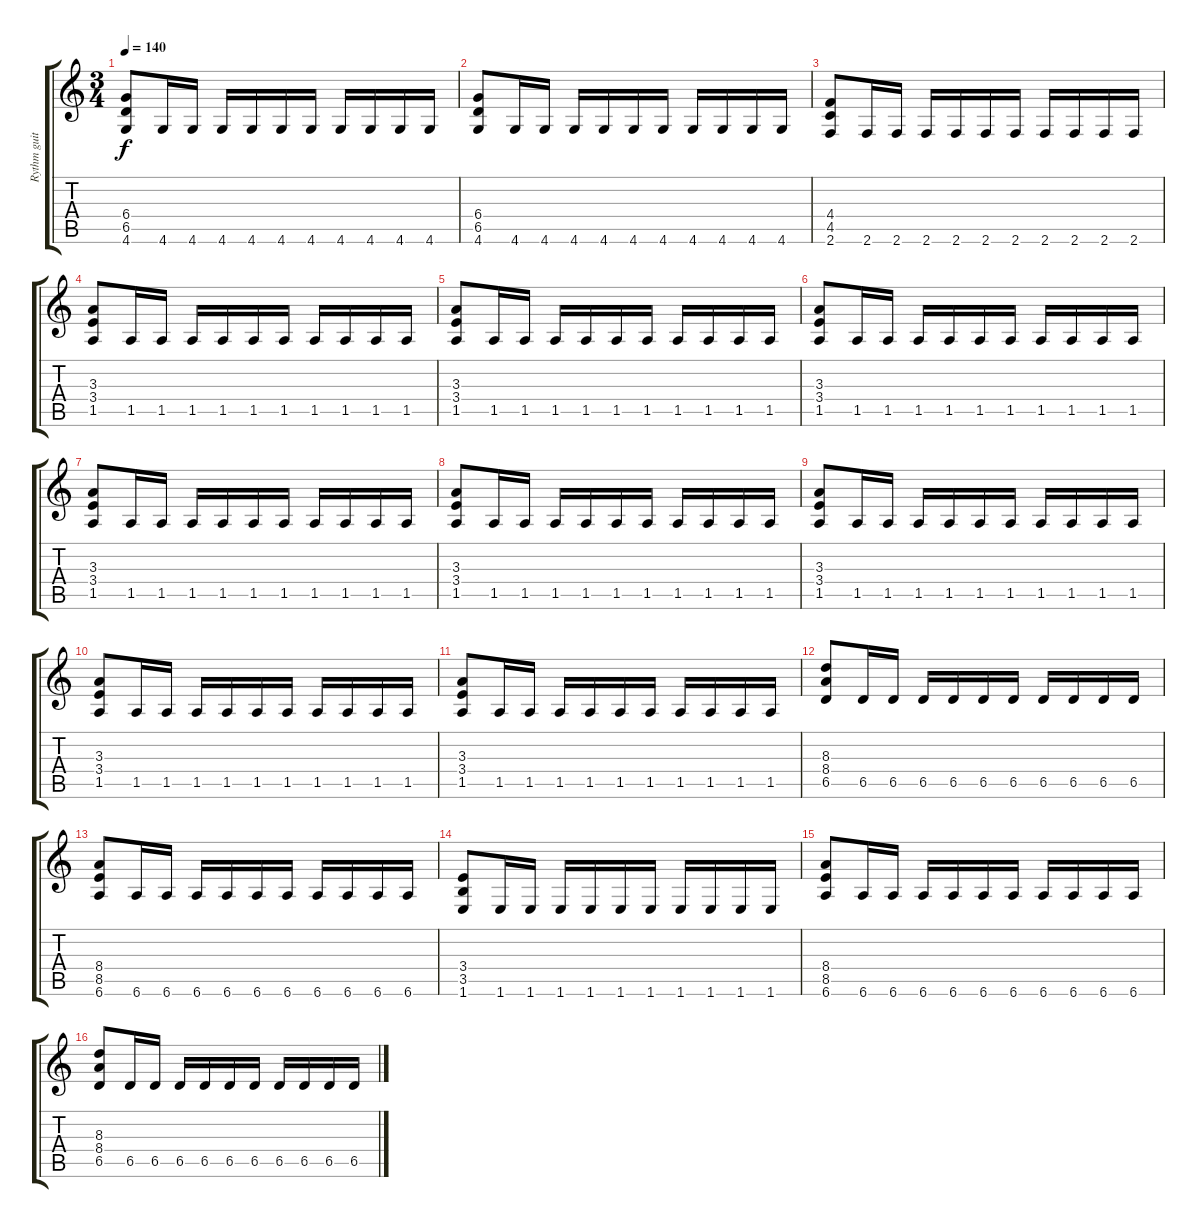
\track ("Rythm guitar" "Rythm guit") {instrument distortionguitar}
\staff {score tabs}
\tuning (Eb4 Bb3 Gb3 Db3 Ab2 Eb2) {hide}
\ts (3 4)
\tempo 140
\clef g2
\ks c
(6.4 6.5 4.6).8{dy f} 4.6.16 4.6.16 4.6.16 4.6.16 4.6.16 4.6.16 4.6.16 4.6.16 4.6.16 4.6.16 |
(6.4 6.5 4.6).8 4.6.16 4.6.16 4.6.16 4.6.16 4.6.16 4.6.16 4.6.16 4.6.16 4.6.16 4.6.16 |
(4.4 4.5 2.6).8 2.6.16 2.6.16 2.6.16 2.6.16 2.6.16 2.6.16 2.6.16 2.6.16 2.6.16 2.6.16 |
(3.3 3.4 1.5).8 1.5.16 1.5.16 1.5.16 1.5.16 1.5.16 1.5.16 1.5.16 1.5.16 1.5.16 1.5.16 |
(3.3 3.4 1.5).8 1.5.16 1.5.16 1.5.16 1.5.16 1.5.16 1.5.16 1.5.16 1.5.16 1.5.16 1.5.16 |
(3.3 3.4 1.5).8 1.5.16 1.5.16 1.5.16 1.5.16 1.5.16 1.5.16 1.5.16 1.5.16 1.5.16 1.5.16 |
(3.3 3.4 1.5).8 1.5.16 1.5.16 1.5.16 1.5.16 1.5.16 1.5.16 1.5.16 1.5.16 1.5.16 1.5.16 |
(3.3 3.4 1.5).8 1.5.16 1.5.16 1.5.16 1.5.16 1.5.16 1.5.16 1.5.16 1.5.16 1.5.16 1.5.16 |
(3.3 3.4 1.5).8 1.5.16 1.5.16 1.5.16 1.5.16 1.5.16 1.5.16 1.5.16 1.5.16 1.5.16 1.5.16 |
(3.3 3.4 1.5).8 1.5.16 1.5.16 1.5.16 1.5.16 1.5.16 1.5.16 1.5.16 1.5.16 1.5.16 1.5.16 |
(3.3 3.4 1.5).8 1.5.16 1.5.16 1.5.16 1.5.16 1.5.16 1.5.16 1.5.16 1.5.16 1.5.16 1.5.16 |
(8.3 8.4 6.5).8 6.5.16 6.5.16 6.5.16 6.5.16 6.5.16 6.5.16 6.5.16 6.5.16 6.5.16 6.5.16 |
(8.4 8.5 6.6).8 6.6.16 6.6.16 6.6.16 6.6.16 6.6.16 6.6.16 6.6.16 6.6.16 6.6.16 6.6.16 |
(3.4 3.5 1.6).8 1.6.16 1.6.16 1.6.16 1.6.16 1.6.16 1.6.16 1.6.16 1.6.16 1.6.16 1.6.16 |
(8.4 8.5 6.6).8 6.6.16 6.6.16 6.6.16 6.6.16 6.6.16 6.6.16 6.6.16 6.6.16 6.6.16 6.6.16 |
(8.3 8.4 6.5).8 6.5.16 6.5.16 6.5.16 6.5.16 6.5.16 6.5.16 6.5.16 6.5.16 6.5.16 6.5.16
